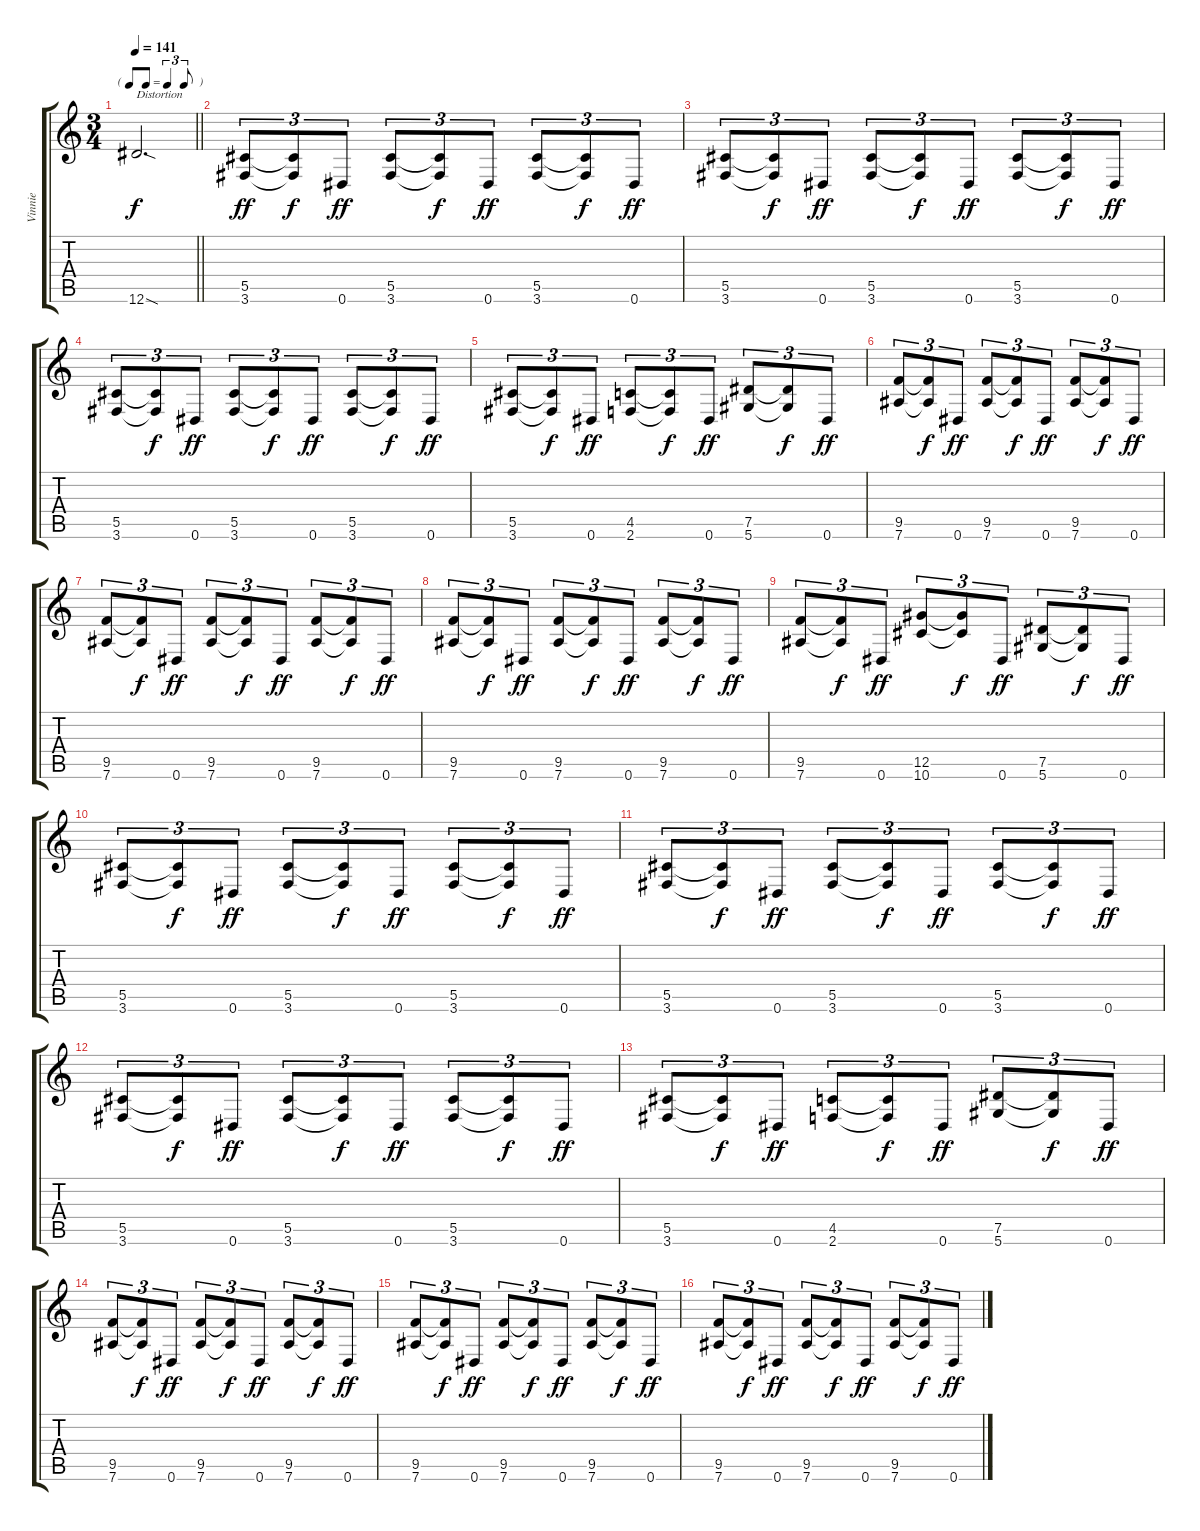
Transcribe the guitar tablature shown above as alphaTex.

\track ("Vinnie" "Vinnie") {instrument distortionguitar}
\staff {score tabs}
\tuning (Eb4 Bb3 Gb3 Db3 Ab2 Eb2) {hide}
\ts (3 4)
\tf triplet8th
\tempo 141
\clef g2
\barLineRight lightlight
\ks c
12.6{sod}.2{d txt "Distortion" dy f instrument distortionguitar} |
(5.5 3.6).8{tu (3 2) dy ff} (5.5{t} 3.6{t}).8{tu (3 2) dy f} 0.6.8{tu (3 2) dy ff} (5.5 3.6).8{tu (3 2)} (5.5{t} 3.6{t}).8{tu (3 2) dy f} 0.6.8{tu (3 2) dy ff} (5.5 3.6).8{tu (3 2)} (5.5{t} 3.6{t}).8{tu (3 2) dy f} 0.6.8{tu (3 2) dy ff} |
(5.5 3.6).8{tu (3 2)} (5.5{t} 3.6{t}).8{tu (3 2) dy f} 0.6.8{tu (3 2) dy ff} (5.5 3.6).8{tu (3 2)} (5.5{t} 3.6{t}).8{tu (3 2) dy f} 0.6.8{tu (3 2) dy ff} (5.5 3.6).8{tu (3 2)} (5.5{t} 3.6{t}).8{tu (3 2) dy f} 0.6.8{tu (3 2) dy ff} |
(5.5 3.6).8{tu (3 2)} (5.5{t} 3.6{t}).8{tu (3 2) dy f} 0.6.8{tu (3 2) dy ff} (5.5 3.6).8{tu (3 2)} (5.5{t} 3.6{t}).8{tu (3 2) dy f} 0.6.8{tu (3 2) dy ff} (5.5 3.6).8{tu (3 2)} (5.5{t} 3.6{t}).8{tu (3 2) dy f} 0.6.8{tu (3 2) dy ff} |
(5.5 3.6).8{tu (3 2)} (5.5{t} 3.6{t}).8{tu (3 2) dy f} 0.6.8{tu (3 2) dy ff} (4.5 2.6).8{tu (3 2)} (4.5{t} 2.6{t}).8{tu (3 2) dy f} 0.6.8{tu (3 2) dy ff} (7.5 5.6).8{tu (3 2)} (7.5{t} 5.6{t}).8{tu (3 2) dy f} 0.6.8{tu (3 2) dy ff} |
(9.5 7.6).8{tu (3 2)} (9.5{t} 7.6{t}).8{tu (3 2) dy f} 0.6.8{tu (3 2) dy ff} (9.5 7.6).8{tu (3 2)} (9.5{t} 7.6{t}).8{tu (3 2) dy f} 0.6.8{tu (3 2) dy ff} (9.5 7.6).8{tu (3 2)} (9.5{t} 7.6{t}).8{tu (3 2) dy f} 0.6.8{tu (3 2) dy ff} |
(9.5 7.6).8{tu (3 2)} (9.5{t} 7.6{t}).8{tu (3 2) dy f} 0.6.8{tu (3 2) dy ff} (9.5 7.6).8{tu (3 2)} (9.5{t} 7.6{t}).8{tu (3 2) dy f} 0.6.8{tu (3 2) dy ff} (9.5 7.6).8{tu (3 2)} (9.5{t} 7.6{t}).8{tu (3 2) dy f} 0.6.8{tu (3 2) dy ff} |
(9.5 7.6).8{tu (3 2)} (9.5{t} 7.6{t}).8{tu (3 2) dy f} 0.6.8{tu (3 2) dy ff} (9.5 7.6).8{tu (3 2)} (9.5{t} 7.6{t}).8{tu (3 2) dy f} 0.6.8{tu (3 2) dy ff} (9.5 7.6).8{tu (3 2)} (9.5{t} 7.6{t}).8{tu (3 2) dy f} 0.6.8{tu (3 2) dy ff} |
(9.5 7.6).8{tu (3 2)} (9.5{t} 7.6{t}).8{tu (3 2) dy f} 0.6.8{tu (3 2) dy ff} (12.5 10.6).8{tu (3 2)} (12.5{t} 10.6{t}).8{tu (3 2) dy f} 0.6.8{tu (3 2) dy ff} (7.5 5.6).8{tu (3 2)} (7.5{t} 5.6{t}).8{tu (3 2) dy f} 0.6.8{tu (3 2) dy ff} |
(5.5 3.6).8{tu (3 2)} (5.5{t} 3.6{t}).8{tu (3 2) dy f} 0.6.8{tu (3 2) dy ff} (5.5 3.6).8{tu (3 2)} (5.5{t} 3.6{t}).8{tu (3 2) dy f} 0.6.8{tu (3 2) dy ff} (5.5 3.6).8{tu (3 2)} (5.5{t} 3.6{t}).8{tu (3 2) dy f} 0.6.8{tu (3 2) dy ff} |
(5.5 3.6).8{tu (3 2)} (5.5{t} 3.6{t}).8{tu (3 2) dy f} 0.6.8{tu (3 2) dy ff} (5.5 3.6).8{tu (3 2)} (5.5{t} 3.6{t}).8{tu (3 2) dy f} 0.6.8{tu (3 2) dy ff} (5.5 3.6).8{tu (3 2)} (5.5{t} 3.6{t}).8{tu (3 2) dy f} 0.6.8{tu (3 2) dy ff} |
(5.5 3.6).8{tu (3 2)} (5.5{t} 3.6{t}).8{tu (3 2) dy f} 0.6.8{tu (3 2) dy ff} (5.5 3.6).8{tu (3 2)} (5.5{t} 3.6{t}).8{tu (3 2) dy f} 0.6.8{tu (3 2) dy ff} (5.5 3.6).8{tu (3 2)} (5.5{t} 3.6{t}).8{tu (3 2) dy f} 0.6.8{tu (3 2) dy ff} |
(5.5 3.6).8{tu (3 2)} (5.5{t} 3.6{t}).8{tu (3 2) dy f} 0.6.8{tu (3 2) dy ff} (4.5 2.6).8{tu (3 2)} (4.5{t} 2.6{t}).8{tu (3 2) dy f} 0.6.8{tu (3 2) dy ff} (7.5 5.6).8{tu (3 2)} (7.5{t} 5.6{t}).8{tu (3 2) dy f} 0.6.8{tu (3 2) dy ff} |
(9.5 7.6).8{tu (3 2)} (9.5{t} 7.6{t}).8{tu (3 2) dy f} 0.6.8{tu (3 2) dy ff} (9.5 7.6).8{tu (3 2)} (9.5{t} 7.6{t}).8{tu (3 2) dy f} 0.6.8{tu (3 2) dy ff} (9.5 7.6).8{tu (3 2)} (9.5{t} 7.6{t}).8{tu (3 2) dy f} 0.6.8{tu (3 2) dy ff} |
(9.5 7.6).8{tu (3 2)} (9.5{t} 7.6{t}).8{tu (3 2) dy f} 0.6.8{tu (3 2) dy ff} (9.5 7.6).8{tu (3 2)} (9.5{t} 7.6{t}).8{tu (3 2) dy f} 0.6.8{tu (3 2) dy ff} (9.5 7.6).8{tu (3 2)} (9.5{t} 7.6{t}).8{tu (3 2) dy f} 0.6.8{tu (3 2) dy ff} |
(9.5 7.6).8{tu (3 2)} (9.5{t} 7.6{t}).8{tu (3 2) dy f} 0.6.8{tu (3 2) dy ff} (9.5 7.6).8{tu (3 2)} (9.5{t} 7.6{t}).8{tu (3 2) dy f} 0.6.8{tu (3 2) dy ff} (9.5 7.6).8{tu (3 2)} (9.5{t} 7.6{t}).8{tu (3 2) dy f} 0.6.8{tu (3 2) dy ff}
